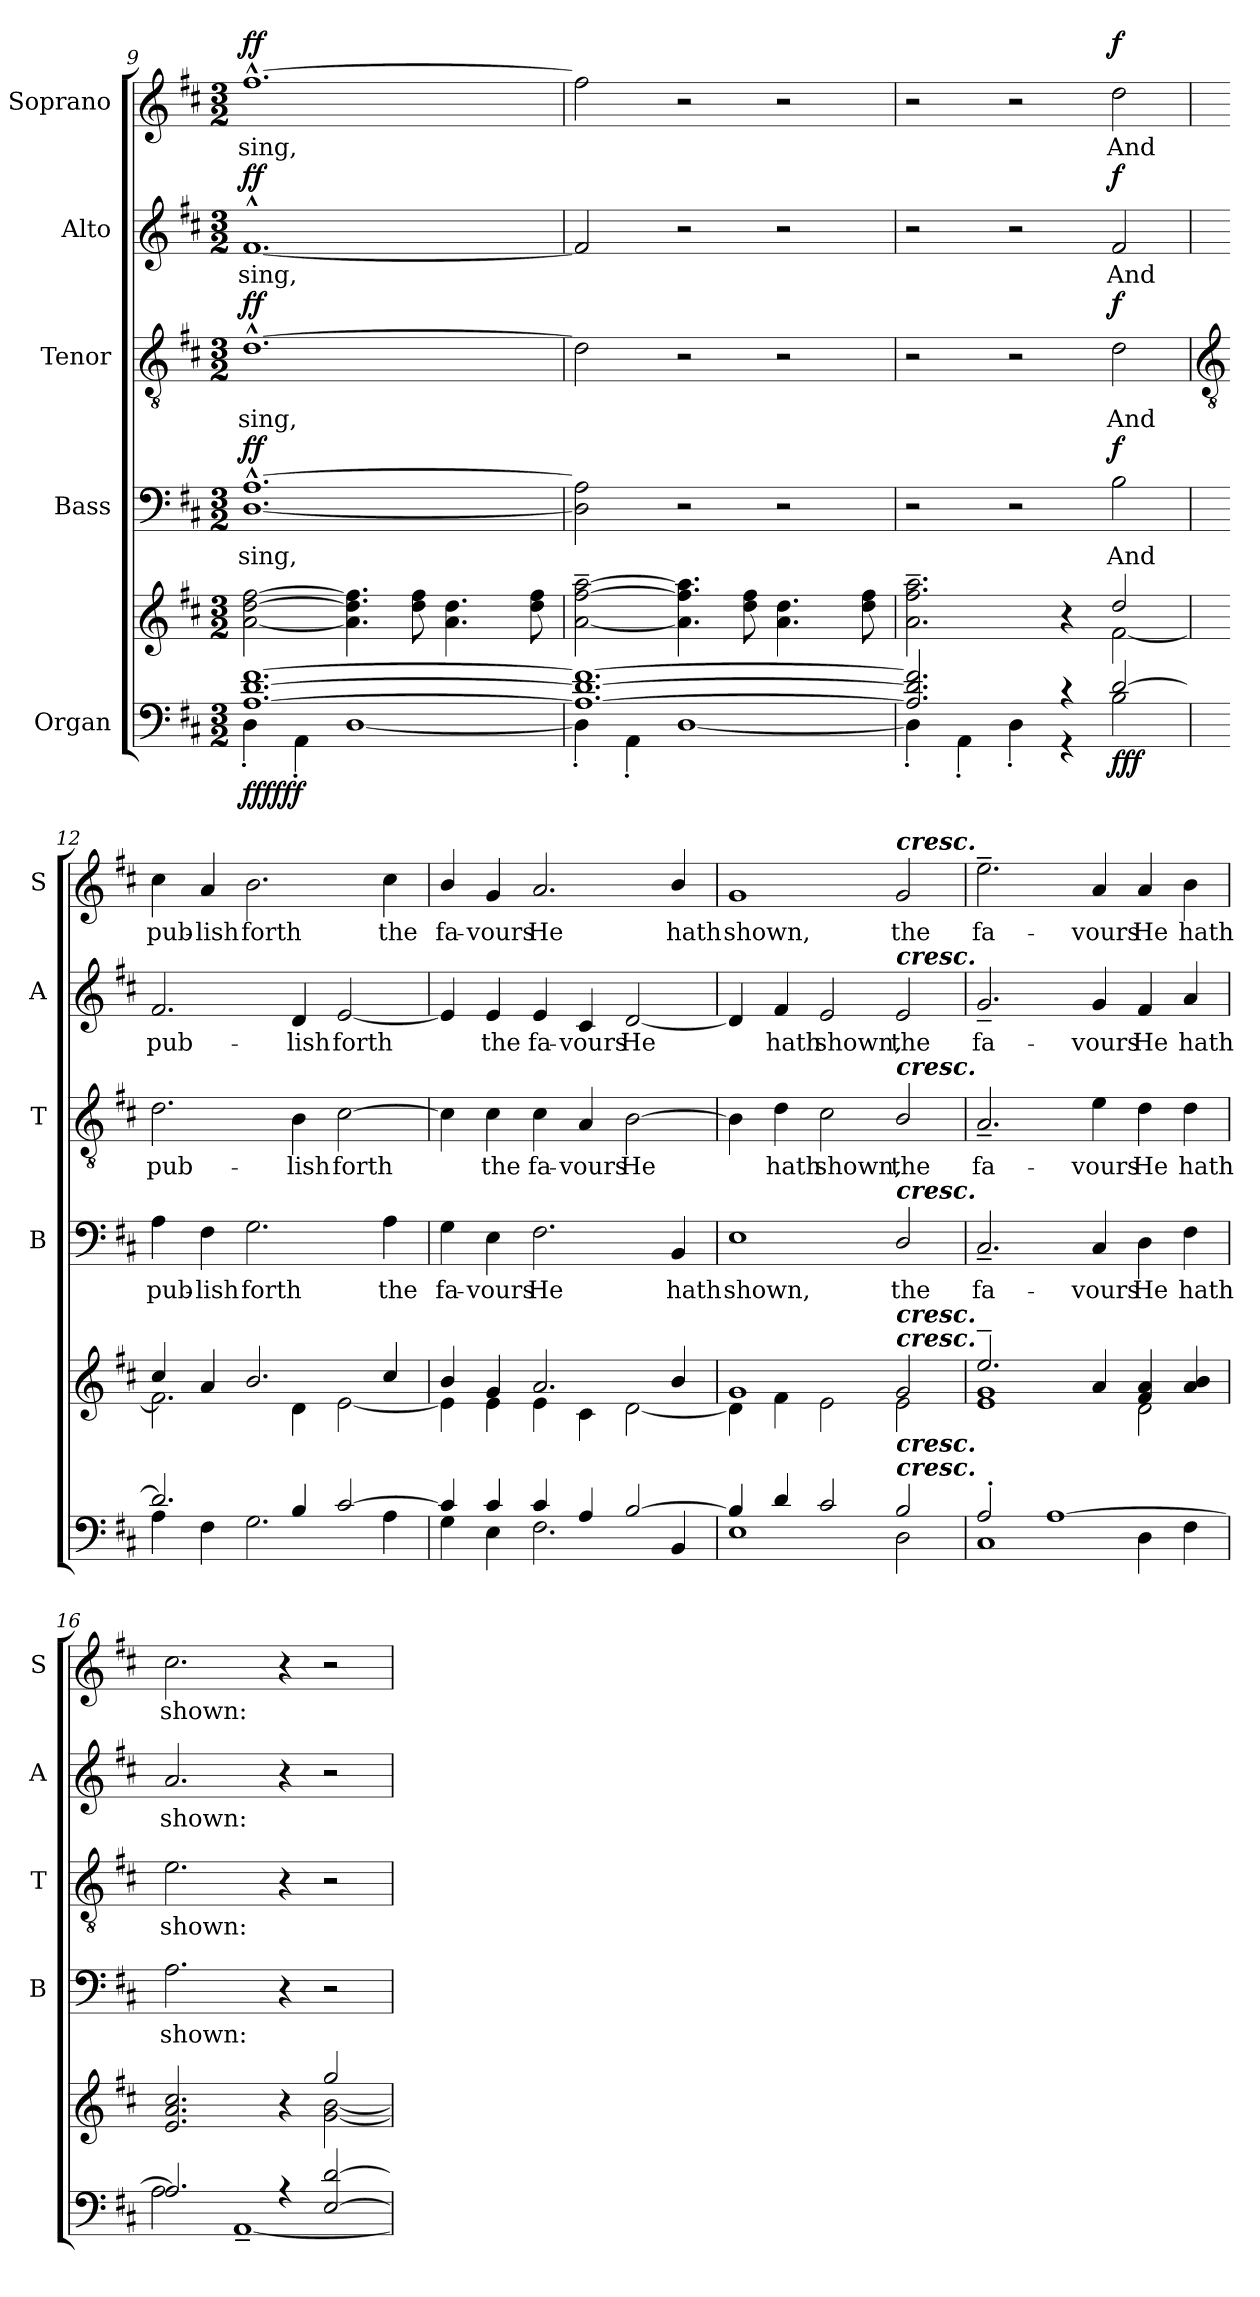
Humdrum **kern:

**kern	**kern	**dynam	**kern	**text	**dynam	**kern	**text	**dynam	**kern	**text	**dynam	**kern	**text	**dynam
*part5	*part5	*part5	*part4	*part4	*part4	*part3	*part3	*part3	*part2	*part2	*part2	*part1	*part1	*part1
*staff6	*staff5	*staff5/6	*staff4	*staff4	*staff4	*staff3	*staff3	*staff3	*staff2	*staff2	*staff2	*staff1	*staff1	*staff1
*I"Organ	*	*	*I"Bass	*	*	*I"Tenor	*	*	*I"Alto	*	*	*I"Soprano	*	*
*	*	*	*I'B	*	*	*I'T	*	*	*I'A	*	*	*I'S	*	*
*clefF4	*clefG2	*	*clefF4	*	*	*clefGv2	*	*	*clefG2	*	*	*clefG2	*	*
*k[f#c#]	*k[f#c#]	*	*k[f#c#]	*	*	*k[f#c#]	*	*	*k[f#c#]	*	*	*k[f#c#]	*	*
*D:	*D:	*	*D:	*	*	*D:	*	*	*D:	*	*	*D:	*	*
*M3/2	*M3/2	*	*M3/2	*	*	*M3/2	*	*	*M3/2	*	*	*M3/2	*	*
=9	=9	=9	=9	=9	=9	=9	=9	=9	=9	=9	=9	=9	=9	=9
*^	*^	*	*	*	*	*	*	*	*	*	*	*	*	*
!	!	!	!	!LO:DY:b=2	!	!LO:LY:b	!	!	!LO:LY:b	!	!	!LO:LY:b	!	!	!LO:LY:b	!
!	!	!	!	!LO:DY:n=1:b=2	!	!	!	!	!	!	!	!	!	!	!	!
!	!	!	!	!LO:DY:n=2:b	!	!	!LO:DY:b	!	!	!LO:DY:b	!	!	!LO:DY:b	!	!	!LO:DY:b
[1.A/ [1.d/ [1.f#/	4D'\	1ryy	[2a\ [2dd\ [2ff#\	ff ff ff	[1.D^^ [1.A^^	sing,	ff	[1.d^^	sing,	ff	[1.f#^^	sing,	ff	[1.ff#^^	sing,	ff
.	4AA'\	.	.	.	.	.	.	.	.	.	.	.	.	.	.	.
.	[1D\	.	4.a\] 4.dd\] 4.ff#\]	.	.	.	.	.	.	.	.	.	.	.	.	.
.	.	.	8dd\ 8ff#\	.	.	.	.	.	.	.	.	.	.	.	.	.
.	.	4ryy	4.a\ 4.dd\	.	.	.	.	.	.	.	.	.	.	.	.	.
.	.	4ryy	.	.	.	.	.	.	.	.	.	.	.	.	.	.
.	.	.	8dd\ 8ff#\	.	.	.	.	.	.	.	.	.	.	.	.	.
=10	=10	=10	=10	=10	=10	=10	=10	=10	=10	=10	=10	=10	=10	=10	=10	=10
1.A/_ 1.d/_ 1.f#/_	4D'\]	1ryy	[2a\~ [2ff#\~ [2aa\~	.	2D] 2A]	.	.	2d]	.	.	2f#]	.	.	2ff#]	.	.
.	4AA'\	.	.	.	.	.	.	.	.	.	.	.	.	.	.	.
.	[1D\	.	4.a\] 4.ff#\] 4.aa\]	.	2r	.	.	2r	.	.	2r	.	.	2r	.	.
.	.	.	8dd\ 8ff#\	.	.	.	.	.	.	.	.	.	.	.	.	.
.	.	4ryy	4.a\ 4.dd\	.	2r	.	.	2r	.	.	2r	.	.	2r	.	.
.	.	4ryy	.	.	.	.	.	.	.	.	.	.	.	.	.	.
.	.	.	8dd\ 8ff#\	.	.	.	.	.	.	.	.	.	.	.	.	.
=11	=11	=11	=11	=11	=11	=11	=11	=11	=11	=11	=11	=11	=11	=11	=11	=11
2.A/] 2.d/] 2.f#/]	4D'\]	1ryy	2.a\~ 2.ff#\~ 2.aa\~	.	2r	.	.	2r	.	.	2r	.	.	2r	.	.
.	4AA'\	.	.	.	.	.	.	.	.	.	.	.	.	.	.	.
.	4D'\	.	.	.	2r	.	.	2r	.	.	2r	.	.	2r	.	.
4r	4r	.	4r	.	.	.	.	.	.	.	.	.	.	.	.	.
!	!	!	!	!LO:DY:b=2	!	!LO:LY:b	!	!	!LO:LY:b	!	!	!LO:LY:b	!	!	!LO:LY:b	!
!	!	!	!	!LO:DY:n=1:b	!	!	!	!	!	!	!	!	!	!	!	!
!	!	!	!	!LO:DY:n=2:b	!	!	!LO:DY:b	!	!	!LO:DY:b	!	!	!LO:DY:b	!	!	!LO:DY:b
[2d/	2B\	2dd/	[2f#\	f f f	2B	And	f	2d	And	f	2f#	And	f	2dd	And	f
!!LO:LB:g=z
=12	=12	=12	=12	=12	=12	=12	=12	=12	=12	=12	=12	=12	=12	=12	=12	=12
*	*	*	*	*	*	*	*	*clefGv2	*	*	*	*	*	*	*	*
!	!	!	!	!	!	!LO:LY:b	!	!	!LO:LY:b	!	!	!LO:LY:b	!	!	!LO:LY:b	!
2.d/]	4A\	4cc#/	2.f#\]	.	4A	pub-	.	2.d	pub-	.	2.f#	pub-	.	4cc#	pub-	.
!	!	!	!	!	!	!LO:LY:b	!	!	!	!	!	!	!	!	!LO:LY:b	!
.	4F#\	4a/	.	.	4F#	-lish	.	.	.	.	.	.	.	4a	-lish	.
!	!	!	!	!	!	!LO:LY:b	!	!	!	!	!	!	!	!	!LO:LY:b	!
.	2.G\	2.b/	.	.	2.G	forth	.	.	.	.	.	.	.	2.b	forth	.
!	!	!	!	!	!	!	!	!	!LO:LY:b	!	!	!LO:LY:b	!	!	!	!
4B/	.	.	4d\	.	.	.	.	4B	-lish	.	4d	-lish	.	.	.	.
!	!	!	!	!	!	!	!	!	!LO:LY:b	!	!	!LO:LY:b	!	!	!	!
[2c#/	.	.	[2e\	.	.	.	.	[2c#	forth	.	[2e	forth	.	.	.	.
!	!	!	!	!	!	!LO:LY:b	!	!	!	!	!	!	!	!	!LO:LY:b	!
.	4A\	4cc#/	.	.	4A	the	.	.	.	.	.	.	.	4cc#	the	.
=13	=13	=13	=13	=13	=13	=13	=13	=13	=13	=13	=13	=13	=13	=13	=13	=13
!	!	!	!	!	!	!LO:LY:b	!	!	!	!	!	!	!	!	!LO:LY:b	!
4c#/]	4G\	4b/	4e\]	.	4G\	fa-	.	4c#]	.	.	4e]	.	.	4b/	fa-	.
!	!	!	!	!	!	!LO:LY:b	!	!	!LO:LY:b	!	!	!LO:LY:b	!	!	!LO:LY:b	!
4c#/	4E\	4g/	4e\	.	4E	-vours	.	4c#	the	.	4e	the	.	4g	-vours	.
!	!	!	!	!	!	!LO:LY:b	!	!	!LO:LY:b	!	!	!LO:LY:b	!	!	!LO:LY:b	!
4c#/	2.F#\	2.a/	4e\	.	2.F#	He	.	4c#	fa-	.	4e	fa-	.	2.a	He	.
!	!	!	!	!	!	!	!	!	!LO:LY:b	!	!	!LO:LY:b	!	!	!	!
4A/	.	.	4c#\	.	.	.	.	4A	-vours	.	4c#	-vours	.	.	.	.
!	!	!	!	!	!	!	!	!	!LO:LY:b	!	!	!LO:LY:b	!	!	!	!
[2B/	.	.	[2d\	.	.	.	.	[2B	He	.	[2d	He	.	.	.	.
!	!	!	!	!	!	!LO:LY:b	!	!	!	!	!	!	!	!	!LO:LY:b	!
.	4BB/	4b/	.	.	4BB/	hath	.	.	.	.	.	.	.	4b/	hath	.
=14	=14	=14	=14	=14	=14	=14	=14	=14	=14	=14	=14	=14	=14	=14	=14	=14
!	!	!	!	!	!	!LO:LY:b	!	!	!	!	!	!	!	!	!LO:LY:b	!
4B/]	1E\	1g/	4d\]	.	1E	shown,	.	4B]	.	.	4d]	.	.	1g	shown,	.
!	!	!	!	!	!	!	!	!	!LO:LY:b	!	!	!LO:LY:b	!	!	!	!
4d/	.	.	4f#\	.	.	.	.	4d	hath	.	4f#	hath	.	.	.	.
!	!	!	!	!	!	!	!	!	!LO:LY:b	!	!	!LO:LY:b	!	!	!	!
2c#/	.	.	2e\	.	.	.	.	2c#	shown,	.	2e	shown,	.	.	.	.
!	!	!	!	!	!	!	!	!	!	!	!	!	!	!LO:TX:a:Bi:t=cresc.	!	!
!	!	!	!	!	!	!	!	!	!	!	!LO:TX:a:Bi:t=cresc.	!	!	!	!	!
!	!	!	!	!	!	!	!	!LO:TX:a:Bi:t=cresc.	!	!	!	!	!	!	!	!
!	!	!	!	!	!LO:TX:a:Bi:t=cresc.	!	!	!	!	!	!	!	!	!	!	!
!	!	!LO:TX:a:Bi:t=cresc.	!	!	!	!	!	!	!	!	!	!	!	!	!	!
!	!	!LO:TX:a:Bi:t=cresc.	!	!	!	!	!	!	!	!	!	!	!	!	!	!
!LO:TX:a:Bi:t=cresc.	!	!	!	!	!	!	!	!	!	!	!	!	!	!	!	!
!LO:TX:a:Bi:t=cresc.	!	!	!	!	!	!	!	!	!	!	!	!	!	!	!	!
!	!	!	!	!	!	!LO:LY:b	!	!	!LO:LY:b	!	!	!LO:LY:b	!	!	!LO:LY:b	!
2B/	2D\	2g/	2e\	.	2D/	the	.	2B/	the	.	2e	the	.	2g	the	.
=15	=15	=15	=15	=15	=15	=15	=15	=15	=15	=15	=15	=15	=15	=15	=15	=15
!	!	!	!	!	!	!LO:LY:b	!	!	!LO:LY:b	!	!	!LO:LY:b	!	!	!LO:LY:b	!
2A'/	1C#\	2.ee~/	1e\ 1g\	.	2.C#~	fa-	.	2.A~	fa-	.	2.g~	fa-	.	2.ee~	fa-	.
[1A/	.	.	.	.	.	.	.	.	.	.	.	.	.	.	.	.
!	!	!	!	!	!	!LO:LY:b	!	!	!LO:LY:b	!	!	!LO:LY:b	!	!	!LO:LY:b	!
.	.	4a/	.	.	4C#	-vours	.	4e	-vours	.	4g	-vours	.	4a	-vours	.
!	!	!	!	!	!	!LO:LY:b	!	!	!LO:LY:b	!	!	!LO:LY:b	!	!	!LO:LY:b	!
.	4D\	4f#/ 4a/	2d\	.	4D	He	.	4d	He	.	4f#	He	.	4a	He	.
!	!	!	!	!	!	!LO:LY:b	!	!	!LO:LY:b	!	!	!LO:LY:b	!	!	!LO:LY:b	!
.	4F#\	4a/ 4b/	.	.	4F#	hath	.	4d	hath	.	4a	hath	.	4b	hath	.
=16	=16	=16	=16	=16	=16	=16	=16	=16	=16	=16	=16	=16	=16	=16	=16	=16
!	!	!	!	!	!	!LO:LY:b	!	!	!LO:LY:b	!	!	!LO:LY:b	!	!	!LO:LY:b	!
2.A/]	2A\	2.e/ 2.a/ 2.cc#/	1ryy	.	2.A	shown:	.	2.e	shown:	.	2.a	shown:	.	2.cc#	shown:	.
.	[1AA~\	.	.	.	.	.	.	.	.	.	.	.	.	.	.	.
4r	.	4r	.	.	4r	.	.	4r	.	.	4r	.	.	4r	.	.
[2E/ [2d/	.	2gg/	[2g\ [2b\	.	2r	.	.	2r	.	.	2r	.	.	2r	.	.
*v	*v	*	*	*	*	*	*	*	*	*	*	*	*	*	*	*
*	*v	*v	*	*	*	*	*	*	*	*	*	*	*	*	*
=	=	=	=	=	=	=	=	=	=	=	=	=	=	=
*-	*-	*-	*-	*-	*-	*-	*-	*-	*-	*-	*-	*-	*-	*-
